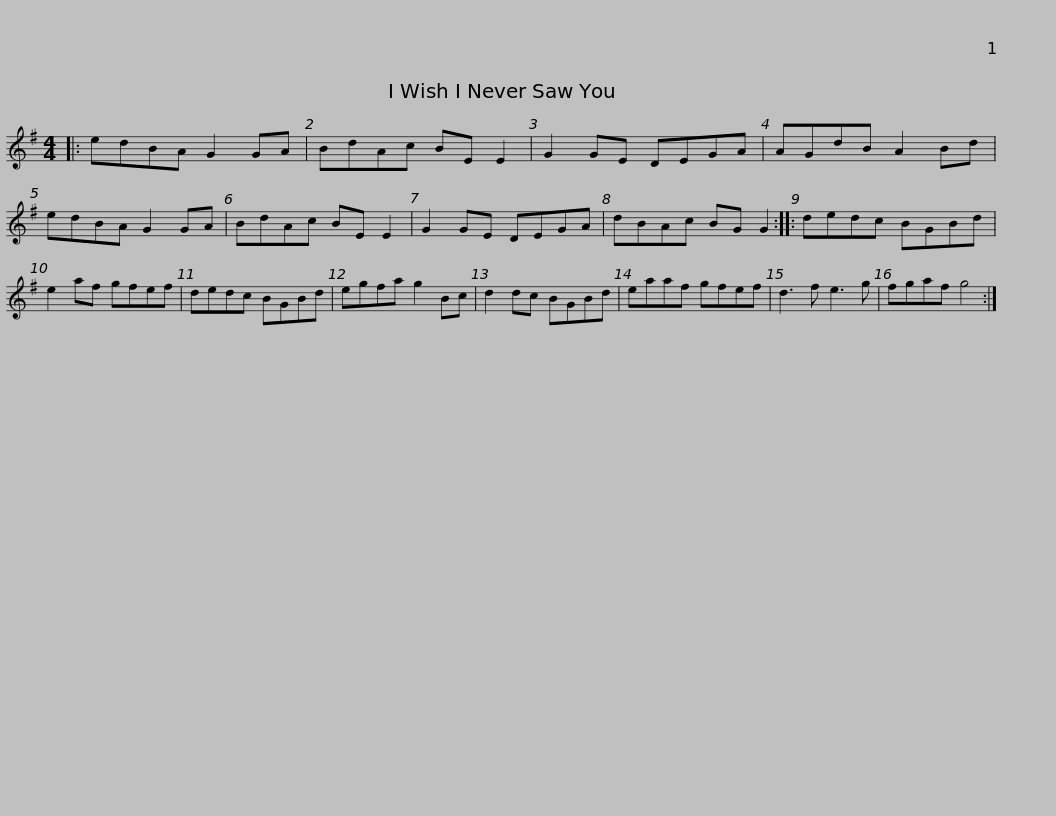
X:1
L:1/8
M:4/4
I:linebreak $
K:G
V:1 treble
V:1
|: edBA G2 GA | BdAc BE E2 | G2 GE DEGA | AGdB A2 Bd | edBA G2 GA | %5
 BdAc BE E2 |$ G2 GE DEGA | dBAc BG G2 :: dedc BGBd | e2 af gfef | %10
 dedc BGBd | egfa g2 Bc |$ d2 dc BGBd | eaaf gfef | d3 f e3 g | %15
 fgaf g4 :| %16
